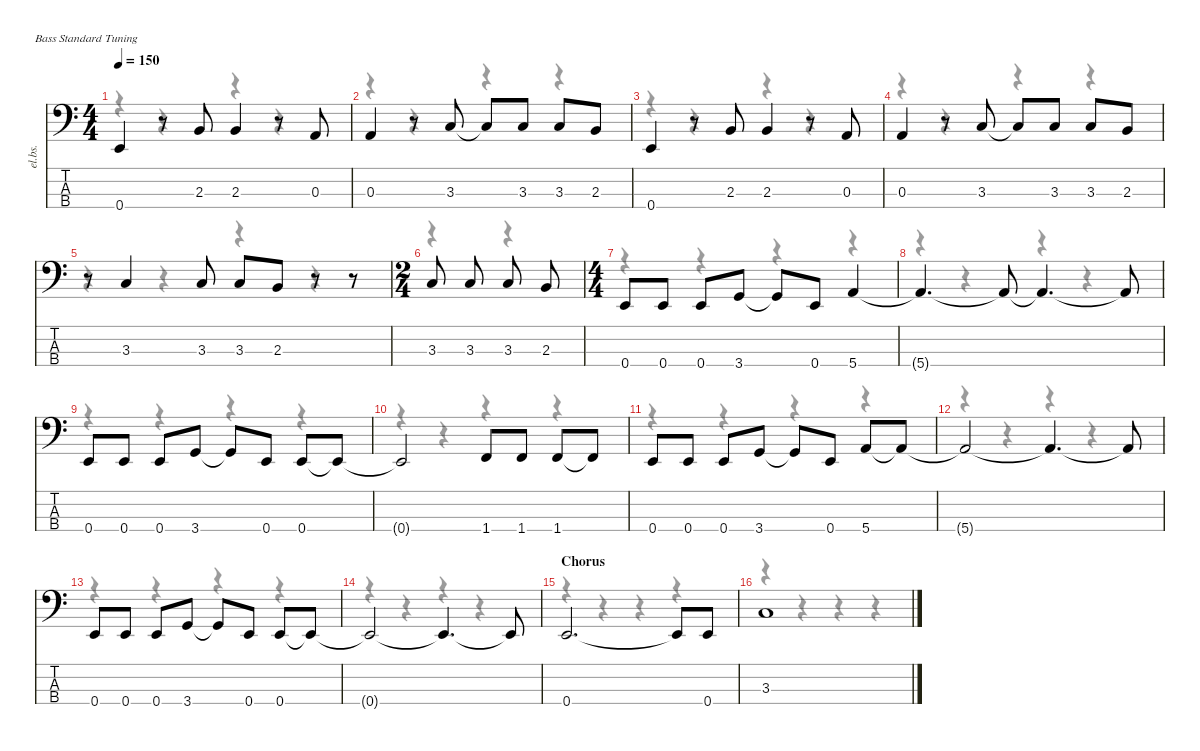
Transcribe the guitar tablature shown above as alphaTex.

\defaultSystemsLayout 4
\hideDynamics
\bracketExtendMode nobrackets
\otherSystemsTrackNameOrientation horizontal
\track ("Bass" "el.bs.") {instrument electricbasspick}
\staff {score tabs}
\tuning (G2 D2 A1 E1)
\voice
\ts (4 4)
\tempo 150
\clef f4
\ks c
0.4.4{dy f beam Up} r.8{beam Up} 2.3.8{beam Up} 2.3.4{beam Up} r.8{beam Up} 0.3.8{beam Up} |
0.3.4{beam Up} r.8{beam Up} 3.3.8{beam Up} 3.3{t}.8{beam Up} 3.3.8{beam Up} 3.3.8{beam Up} 2.3.8{beam Up} |
0.4.4{beam Up} r.8{beam Up} 2.3.8{beam Up} 2.3.4{beam Up} r.8{beam Up} 0.3.8{beam Up} |
0.3.4{beam Up} r.8{beam Up} 3.3.8{beam Up} 3.3{t}.8{beam Up} 3.3.8{beam Up} 3.3.8{beam Up} 2.3.8{beam Up} |
r.8{beam Up} 3.3.4{beam Up} 3.3.8{beam Up} 3.3.8{beam Up} 2.3.8{beam Up} r.8{beam Up} r.8{beam Up} |
\ts (2 4)
\beaming (8 1 1 1 1)
3.3.8{beam Up} 3.3.8{beam Up} 3.3.8{beam Up} 2.3.8{beam Up} |
\ts (4 4)
\beaming (8 2 2 2 2)
0.4.8{beam Up} 0.4.8{beam Up} 0.4.8{beam Up} 3.4.8{beam Up} 3.4{t}.8{beam Up} 0.4.8{beam Up} 5.4.4{beam Up} |
5.4{t}.4{d beam Up} 5.4{t}.8{beam Up} 5.4{t}.4{d beam Up} 5.4{t}.8{beam Up} |
0.4.8{beam Up} 0.4.8{beam Up} 0.4.8{beam Up} 3.4.8{beam Up} 3.4{t}.8{beam Up} 0.4.8{beam Up} 0.4.8{beam Up} 0.4{t}.8{beam Up} |
0.4{t}.2{beam Up} 1.4.8{beam Up} 1.4.8{beam Up} 1.4.8{beam Up} 1.4{t}.8{beam Up} |
0.4.8{beam Up} 0.4.8{beam Up} 0.4.8{beam Up} 3.4.8{beam Up} 3.4{t}.8{beam Up} 0.4.8{beam Up} 5.4.8{beam Up} 5.4{t}.8{beam Up} |
5.4{t}.2{beam Up} 5.4{t}.4{d beam Up} 5.4{t}.8{beam Up} |
0.4.8{beam Up} 0.4.8{beam Up} 0.4.8{beam Up} 3.4.8{beam Up} 3.4{t}.8{beam Up} 0.4.8{beam Up} 0.4.8{beam Up} 0.4{t}.8{beam Up} |
0.4{t}.2{beam Up} 0.4{t}.4{d beam Up} 0.4{t}.8{beam Up} |
\section ("" "Chorus")
0.4.2{d beam Up} 0.4{t}.8{beam Up} 0.4.8{beam Up} |
3.3.1{beam Up}
\voice
\clef f4
\ottava regular
\simile none
\ks c
r.4{dy mf beam Down} r.4{beam Down} r.4{beam Down} r.4{beam Down} |
r.4{beam Down} r.4{beam Down} r.4{beam Down} r.4{beam Down} |
r.4{beam Down} r.4{beam Down} r.4{beam Down} r.4{beam Down} |
r.4{beam Down} r.4{beam Down} r.4{beam Down} r.4{beam Down} |
r.4{beam Down} r.4{beam Down} r.4{beam Down} r.4{beam Down} |
r.4{beam Down} r.4{beam Down} |
r.4{beam Down} r.4{beam Down} r.4{beam Down} r.4{beam Down} |
r.4{beam Down} r.4{beam Down} r.4{beam Down} r.4{beam Down} |
r.4{beam Down} r.4{beam Down} r.4{beam Down} r.4{beam Down} |
r.4{beam Down} r.4{beam Down} r.4{beam Down} r.4{beam Down} |
r.4{beam Down} r.4{beam Down} r.4{beam Down} r.4{beam Down} |
r.4{beam Down} r.4{beam Down} r.4{beam Down} r.4{beam Down} |
r.4{beam Down} r.4{beam Down} r.4{beam Down} r.4{beam Down} |
r.4{beam Down} r.4{beam Down} r.4{beam Down} r.4{beam Down} |
r.4{beam Down} r.4{beam Down} r.4{beam Down} r.4{beam Down} |
r.4{beam Down} r.4{beam Down} r.4{beam Down} r.4{beam Down}
